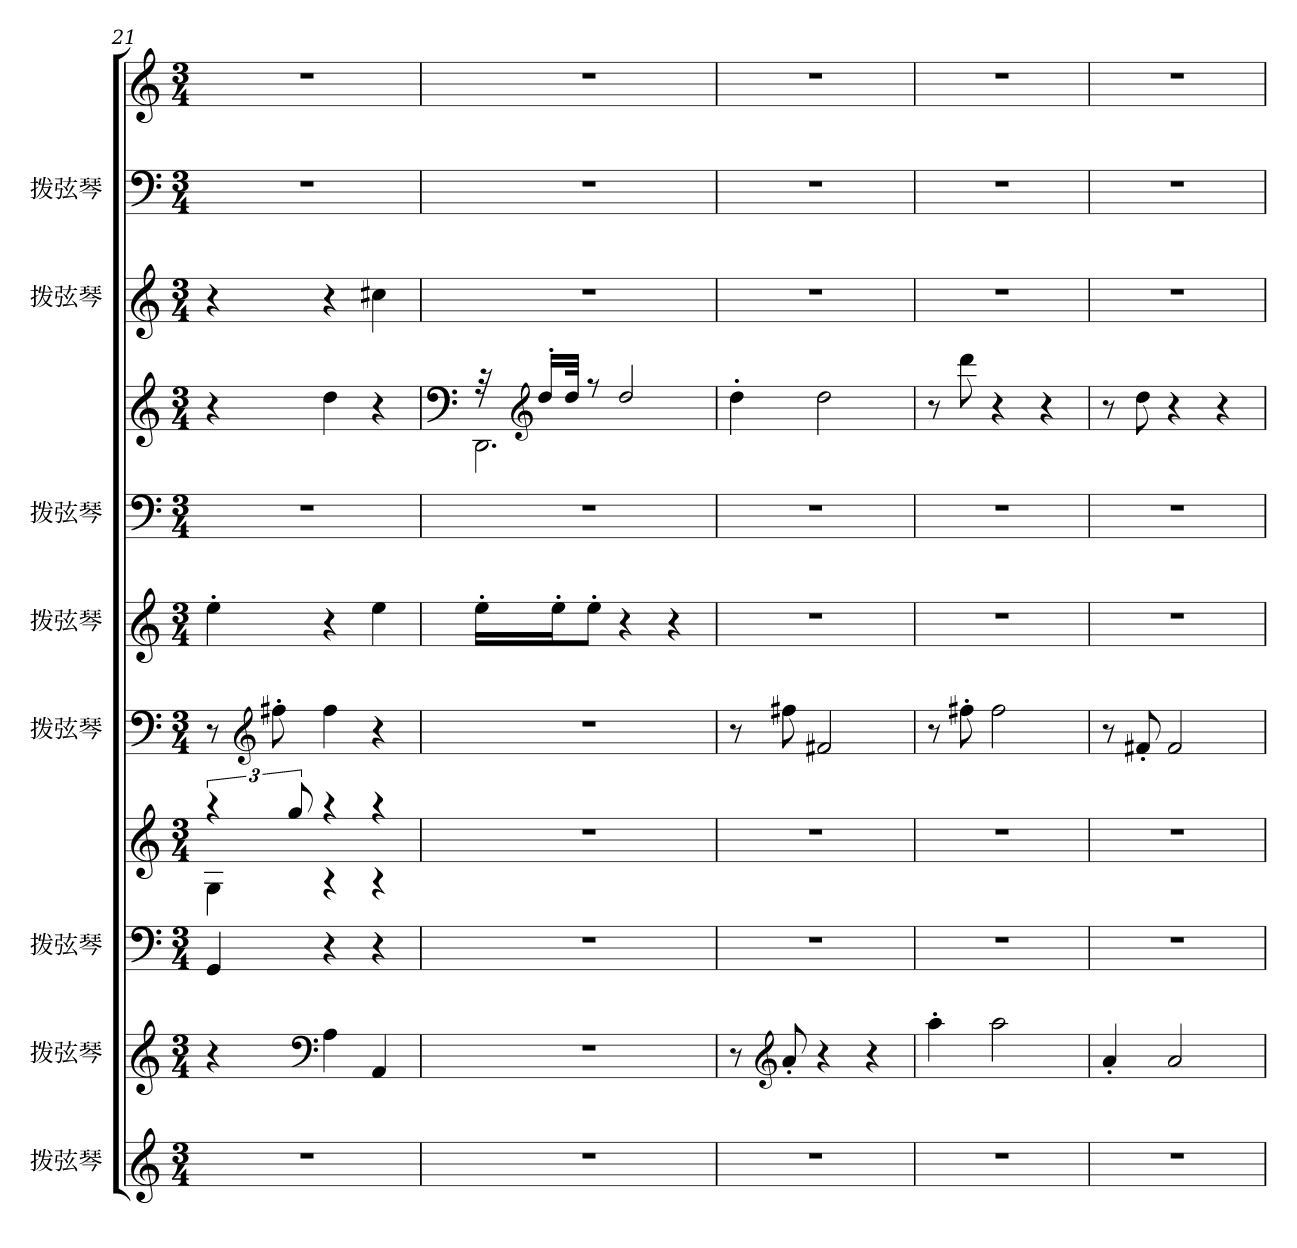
**kern	**kern	**kern	**kern	**kern	**kern	**kern	**kern	**kern	**kern	**kern
*part8	*part7	*part6	*part6	*part5	*part4	*part3	*part3	*part2	*part1	*part1
*staff11	*staff10	*staff9	*staff8	*staff7	*staff6	*staff5	*staff4	*staff3	*staff2	*staff1
*I"拨弦琴	*I"拨弦琴	*I"拨弦琴	*	*I"拨弦琴	*I"拨弦琴	*I"拨弦琴	*	*I"拨弦琴	*I"拨弦琴	*
*clefG2	*clefG2	*clefF4	*clefG2	*clefF4	*clefG2	*clefF4	*clefG2	*clefG2	*clefF4	*clefG2
*k[]	*k[]	*k[]	*k[]	*k[]	*k[]	*k[]	*k[]	*k[]	*k[]	*k[]
*M3/4	*M3/4	*M3/4	*M3/4	*M3/4	*M3/4	*M3/4	*M3/4	*M3/4	*M3/4	*M3/4
=21	=21	=21	=21	=21	=21	=21	=21	=21	=21	=21
*	*	*	*^	*	*	*	*	*	*	*
2.r	4r	4GG/	6r	4G\	8r	4ee'\	2.r	4r	4r	2.r	2.r
*	*	*	*	*	*clefG2	*	*	*	*	*	*
.	.	.	.	.	8ff#X'\	.	.	.	.	.	.
.	.	.	12gg/	.	.	.	.	.	.	.	.
*	*clefF4	*	*	*	*	*	*	*	*	*	*
.	4A\	4r	4r	4r	4ff#\	4r	.	4dd\	4r	.	.
.	4AA/	4r	4r	4r	4r	4ee\	.	4r	4cc#X\	.	.
*	*	*	*v	*v	*	*	*	*	*	*	*
=22	=22	=22	=22	=22	=22	=22	=22	=22	=22	=22
*	*	*	*	*	*	*	*clefF4	*	*	*
*	*	*	*	*	*	*	*^	*	*	*
2.r	2.r	2.r	2.r	2.r	16ee'\LL	2.r	32r	2.DD\	2.r	2.r	2.r
*	*	*	*	*	*	*	*clefG2	*	*	*	*
.	.	.	.	.	.	.	16dd'/LL	.	.	.	.
.	.	.	.	.	16ee'\J	.	.	.	.	.	.
.	.	.	.	.	.	.	32dd/JJk	.	.	.	.
.	.	.	.	.	8ee'\J	.	8r	.	.	.	.
.	.	.	.	.	4r	.	2dd/	.	.	.	.
.	.	.	.	.	4r	.	.	.	.	.	.
*	*	*	*	*	*	*	*v	*v	*	*	*
!!LO:PB:g=z
=23	=23	=23	=23	=23	=23	=23	=23	=23	=23	=23
2.r	8r	2.r	2.r	8r	2.r	2.r	4dd'\	2.r	2.r	2.r
*	*clefG2	*	*	*	*	*	*	*	*	*
.	8a'/	.	.	8ff#X\	.	.	.	.	.	.
.	4r	.	.	2f#X/	.	.	2dd\	.	.	.
.	4r	.	.	.	.	.	.	.	.	.
=24	=24	=24	=24	=24	=24	=24	=24	=24	=24	=24
2.r	4aa'\	2.r	2.r	8r	2.r	2.r	8r	2.r	2.r	2.r
.	.	.	.	8ff#X'\	.	.	8ddd\	.	.	.
.	2aa\	.	.	2ff#\	.	.	4r	.	.	.
.	.	.	.	.	.	.	4r	.	.	.
=25	=25	=25	=25	=25	=25	=25	=25	=25	=25	=25
2.r	4a'/	2.r	2.r	8r	2.r	2.r	8r	2.r	2.r	2.r
.	.	.	.	8f#X'/	.	.	8dd\	.	.	.
.	2a/	.	.	2f#/	.	.	4r	.	.	.
.	.	.	.	.	.	.	4r	.	.	.
=	=	=	=	=	=	=	=	=	=	=
*-	*-	*-	*-	*-	*-	*-	*-	*-	*-	*-
